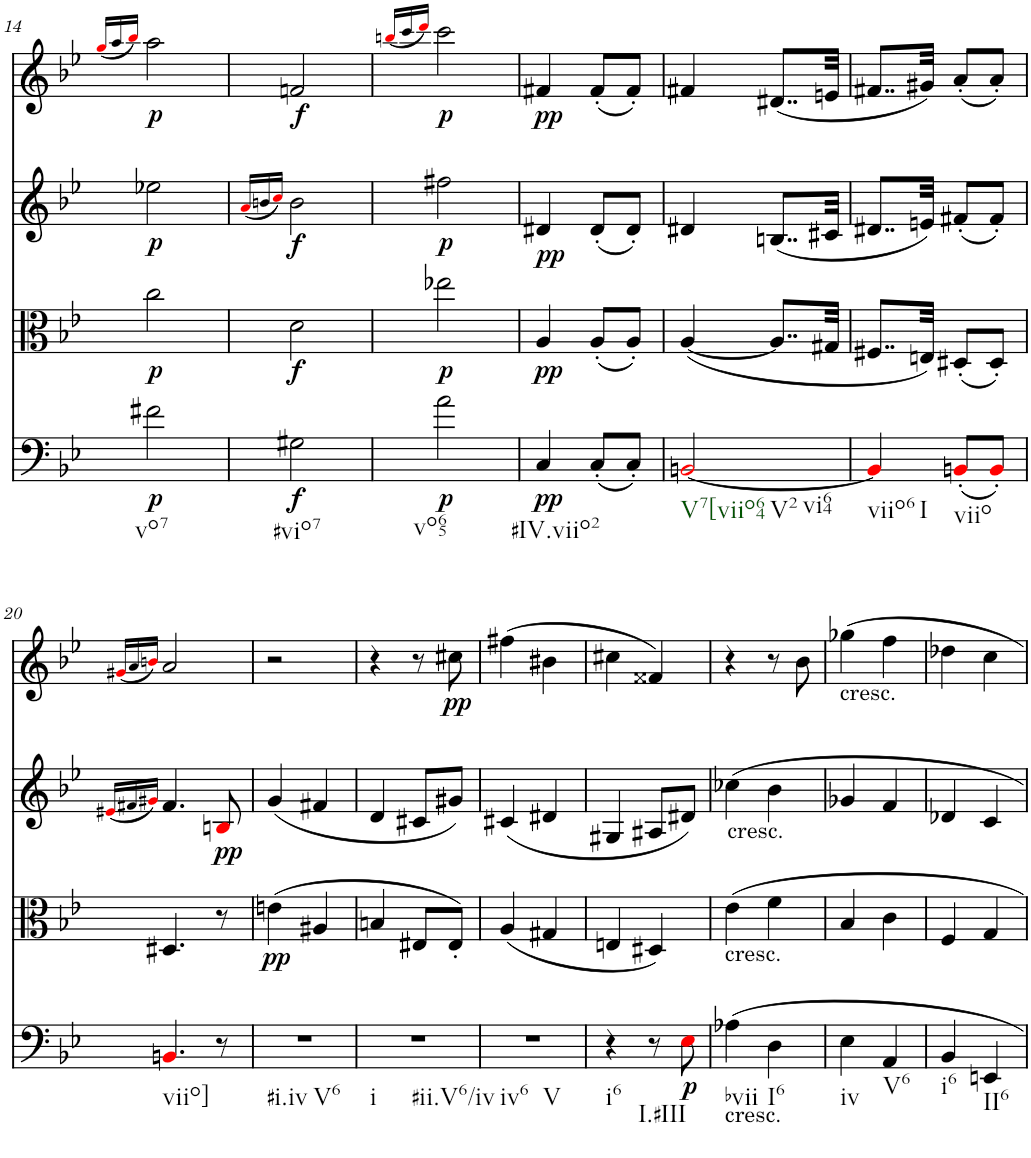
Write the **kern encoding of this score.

**kern	**dynam	**kern	**dynam	**kern	**dynam	**kern	**dynam
*part4	*part4	*part3	*part3	*part2	*part2	*part1	*part1
*staff4	*staff4	*staff3	*staff3	*staff2	*staff2	*staff1	*staff1
*I"Violoncello	*	*I"Viola	*	*I"Violin II	*	*I"Violin I	*
*I'Vc	*	*I'Vla	*	*I'Vln	*	*I'Vln	*
!!LO:PB:g=z
*clefF4	*	*clefC3	*	*clefG2	*	*clefG2	*
*k[b-e-]	*	*k[b-e-]	*	*k[b-e-]	*	*k[b-e-]	*
*M2/4	*	*M2/4	*	*M2/4	*	*M2/4	*
=14	=14	=14	=14	=14	=14	=14	=14
.	.	.	.	.	.	(16qggi/LL	.
.	.	.	.	.	.	16qaa/	.
.	.	.	.	.	.	16qbb-i/JJ)	.
!LO:TX:b:t=vo7	!	!	!	!	!	!	!
!	!LO:DY:b	!	!LO:DY:b	!	!LO:DY:b	!	!LO:DY:b
2f#X\	p	2cc\	p	2ee-X\	p	2aa\	p
=15	=15	=15	=15	=15	=15	=15	=15
.	.	.	.	(16qai/LL	.	.	.
.	.	.	.	16qbn/	.	.	.
.	.	.	.	16qcci/JJ)	.	.	.
!LO:TX:b:t=#vio7	!	!	!	!	!	!	!
!	!LO:DY:b	!	!LO:DY:b	!	!LO:DY:b	!	!LO:DY:b
2G#X\	f	2d\	f	2b\	f	2fn/	f
=16	=16	=16	=16	=16	=16	=16	=16
.	.	.	.	.	.	(16qbbni/LL	.
.	.	.	.	.	.	16qccc/	.
.	.	.	.	.	.	16qdddi/JJ)	.
!LO:TX:b:t=vo65	!	!	!	!	!	!	!
!	!LO:DY:b	!	!LO:DY:b	!	!LO:DY:b	!	!LO:DY:b
2a\	p	2ee-X\	p	2ff#X\	p	2ccc\	p
=17	=17	=17	=17	=17	=17	=17	=17
!LO:TX:b:t=#IV.viio2	!	!	!	!	!	!	!
!	!LO:DY:b	!	!LO:DY:b	!	!LO:DY:b	!	!LO:DY:b
4C/	pp	4A/	pp	4d#X/	pp	4f#X/	pp
(8C'/L	.	(8A'/L	.	(8d#'/L	.	(8f#'/L	.
8C'/J)	.	8A'/J)	.	8d#'/J)	.	8f#'/J)	.
=18	=18	=18	=18	=18	=18	=18	=18
!LO:TX:b:t=V7[viio64	!	!	!	!	!	!	!
!LO:TX:b:t=V2	!	!	!	!	!	!	!
!LO:TX:b:t=vi64	!	!	!	!	!	!	!
[2BBni/	.	(<[4A/	.	4d#X/	.	4f#X/	.
.	.	8..A/L]	.	(8..Bn/L	.	(8..d#X/L	.
.	.	32G#X/Jkk	.	32c#X/Jkk	.	32en/Jkk	.
=19	=19	=19	=19	=19	=19	=19	=19
!LO:TX:b:t=viio6	!	!	!	!	!	!	!
!LO:TX:b:t=I	!	!	!	!	!	!	!
4BBi/]	.	8..F#X/L	.	8..d#X/L	.	8..f#X/L	.
.	.	32En/Jkk)	.	32en/Jkk)	.	32g#X/Jkk)	.
!LO:TX:b:t=viio	!	!	!	!	!	!	!
(8BBn'i/L	.	(8D#X'/L	.	(8f#X'/L	.	(8a'/L	.
8BB'i/J)	.	8D#'/J)	.	8f#'/J)	.	8a'/J)	.
!!LO:LB:g=z
=20	=20	=20	=20	=20	=20	=20	=20
.	.	.	.	(16qe#Xi/LL	.	(16qg#Xi/LL	.
.	.	.	.	16qf#X/	.	16qa/	.
.	.	.	.	16qg#Xi/JJ)	.	16qbni/JJ)	.
!LO:TX:b:t=viio]	!	!	!	!	!	!	!
4.BBni/	.	4.D#X/	.	4.f#/	.	2a/	.
!	!	!	!	!	!LO:DY:b	!	!
8r	.	8r	.	8Bni/	pp	.	.
=21	=21	=21	=21	=21	=21	=21	=21
!LO:TX:b:t=#i.iv	!	!	!	!	!	!	!
!LO:TX:b:t=V6	!	!	!	!	!	!	!
!	!	!	!LO:DY:b	!	!	!	!
2r	.	(4en\	pp	(4g/	.	2r	.
.	.	4A#X/	.	4f#X/	.	.	.
=22	=22	=22	=22	=22	=22	=22	=22
!LO:TX:b:t=i	!	!	!	!	!	!	!
!LO:TX:b:t=#ii.V6/iv	!	!	!	!	!	!	!
2r	.	4Bn/	.	4d/	.	4r	.
.	.	8E#X/L	.	8c#X/L	.	8r	.
!	!	!	!	!	!	!	!LO:DY:b
.	.	8E#'/J)	.	8g#X/J)	.	8cc#X\	pp
=23	=23	=23	=23	=23	=23	=23	=23
!LO:TX:b:t=iv6	!	!	!	!	!	!	!
!LO:TX:b:t=V	!	!	!	!	!	!	!
2r	.	(4A/	.	(4c#X/	.	(4ff#X\	.
.	.	4G#X/	.	4d#X/	.	4b#X\	.
=24	=24	=24	=24	=24	=24	=24	=24
!LO:TX:b:t=i6	!	!	!	!	!	!	!
4r	.	4En/	.	4G#X/	.	4cc#X\	.
!LO:TX:b:t=I.#III	!	!	!	!	!	!	!
8r	.	4D#X/)	.	8A#X/L	.	4f##X/)	.
!	!LO:DY:b	!	!	!	!	!	!
8E-i\	p	.	.	8d#X/J)	.	.	.
=25	=25	=25	=25	=25	=25	=25	=25
!	!	!	!	!LO:TX:b:t=cresc.	!	!	!
!	!	!LO:TX:b:t=cresc.	!	!	!	!	!
!LO:TX:b:t=cresc.	!	!	!	!	!	!	!
!LO:TX:b:t=bvii	!	!	!	!	!	!	!
4A-X\	.	4e-\	.	4cc-X\	.	4r	.
!LO:TX:b:t=I6	!	!	!	!	!	!	!
4D\	.	4f\	.	4b-\	.	8r	.
.	.	.	.	.	.	8b-\	.
=26	=26	=26	=26	=26	=26	=26	=26
!	!	!	!	!	!	!LO:TX:b:t=cresc.	!
!LO:TX:b:t=iv	!	!	!	!	!	!	!
4E-\	.	4B-/	.	4g-X/	.	4gg-X\	.
!LO:TX:b:t=V6	!	!	!	!	!	!	!
4AA/	.	4c\	.	4f/	.	4ff\	.
=27	=27	=27	=27	=27	=27	=27	=27
!LO:TX:b:t=i6	!	!	!	!	!	!	!
4BB-/	.	4F/	.	4d-X/	.	4dd-X\	.
!LO:TX:b:t=II6	!	!	!	!	!	!	!
4EEn/	.	4G/	.	4c/	.	4cc\	.
=	=	=	=	=	=	=	=
*-	*-	*-	*-	*-	*-	*-	*-
